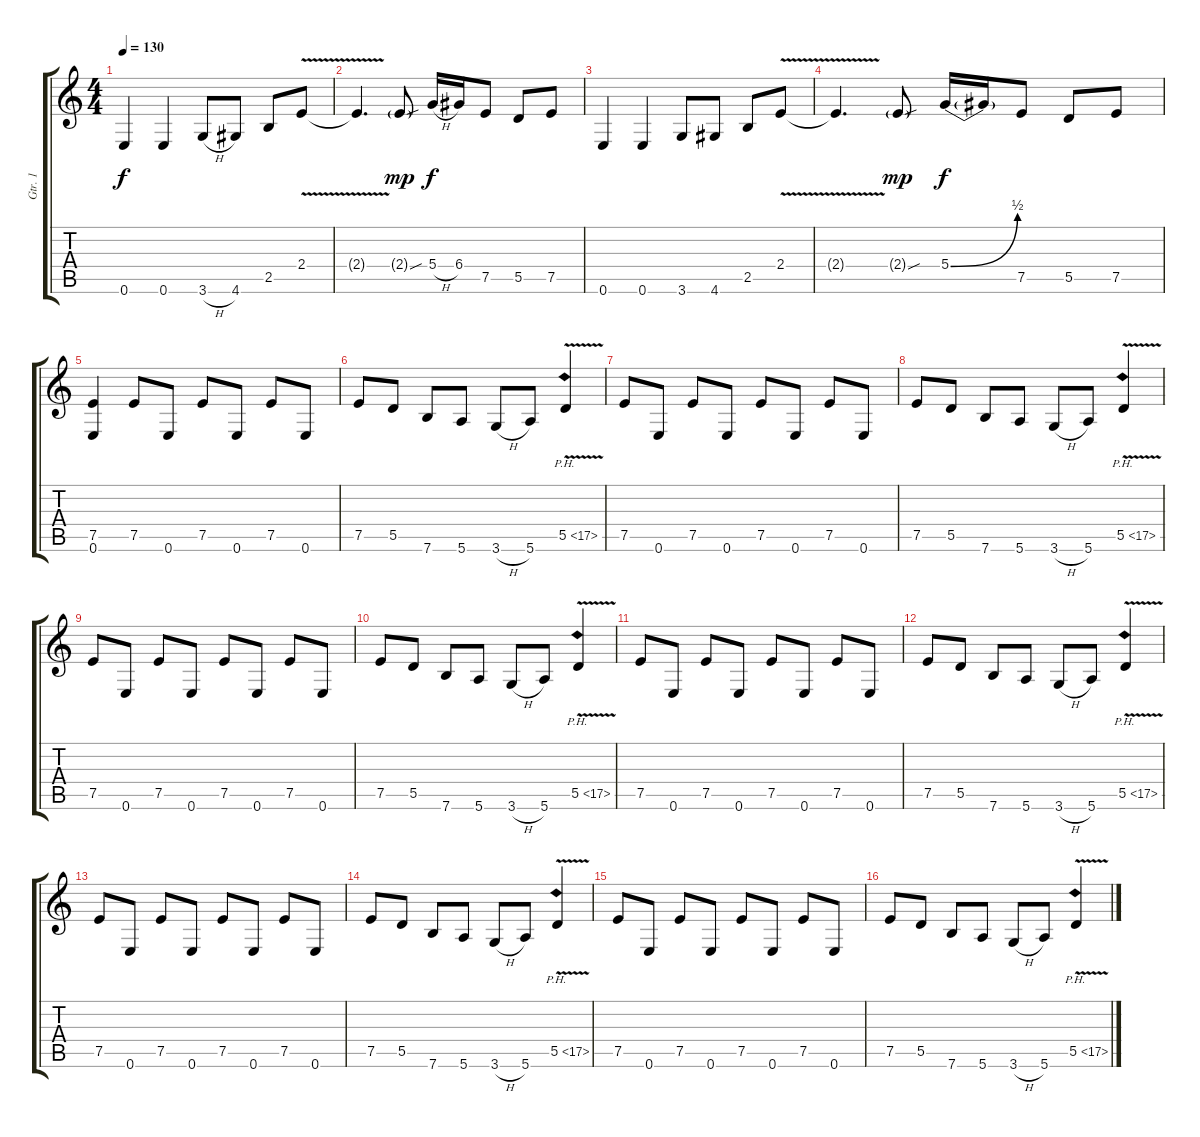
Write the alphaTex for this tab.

\track ("Gtr. 1" "Gtr. 1") {instrument distortionguitar}
\staff {score tabs}
\tuning (E4 B3 G3 D3 A2 E2) {hide}
\ts (4 4)
\tempo 130
\clef g2
\ks c
0.6.4{dy f} 0.6.4 3.6{h}.8 4.6.8 2.5.8 2.4{v}.8 |
2.4{t}.4{d} 2.4{sou g}.8{dy mp} 5.4{h}.16{dy f} 6.4.16 7.5.8 5.5.8 7.5.8 |
0.6.4 0.6.4 3.6.8 4.6.8 2.5.8 2.4{v}.8 |
2.4{t}.4{d} 2.4{sou g}.8{dy mp} 5.4{be (bend 0 0 60 2)}.16{dy f} 5.4{t}.16 7.5.8 5.5.8 7.5.8 |
(7.5 0.6).4 7.5.8 0.6.8 7.5.8 0.6.8 7.5.8 0.6.8 |
7.5.8 5.5.8 7.6.8 5.6.8 3.6{h}.8 5.6.8 5.5{ph 12 v}.4 |
7.5.8 0.6.8 7.5.8 0.6.8 7.5.8 0.6.8 7.5.8 0.6.8 |
7.5.8 5.5.8 7.6.8 5.6.8 3.6{h}.8 5.6.8 5.5{ph 12 v}.4 |
7.5.8 0.6.8 7.5.8 0.6.8 7.5.8 0.6.8 7.5.8 0.6.8 |
7.5.8 5.5.8 7.6.8 5.6.8 3.6{h}.8 5.6.8 5.5{ph 12 v}.4 |
7.5.8 0.6.8 7.5.8 0.6.8 7.5.8 0.6.8 7.5.8 0.6.8 |
7.5.8 5.5.8 7.6.8 5.6.8 3.6{h}.8 5.6.8 5.5{ph 12 v}.4 |
7.5.8 0.6.8 7.5.8 0.6.8 7.5.8 0.6.8 7.5.8 0.6.8 |
7.5.8 5.5.8 7.6.8 5.6.8 3.6{h}.8 5.6.8 5.5{ph 12 v}.4 |
7.5.8 0.6.8 7.5.8 0.6.8 7.5.8 0.6.8 7.5.8 0.6.8 |
7.5.8 5.5.8 7.6.8 5.6.8 3.6{h}.8 5.6.8 5.5{ph 12 v}.4
